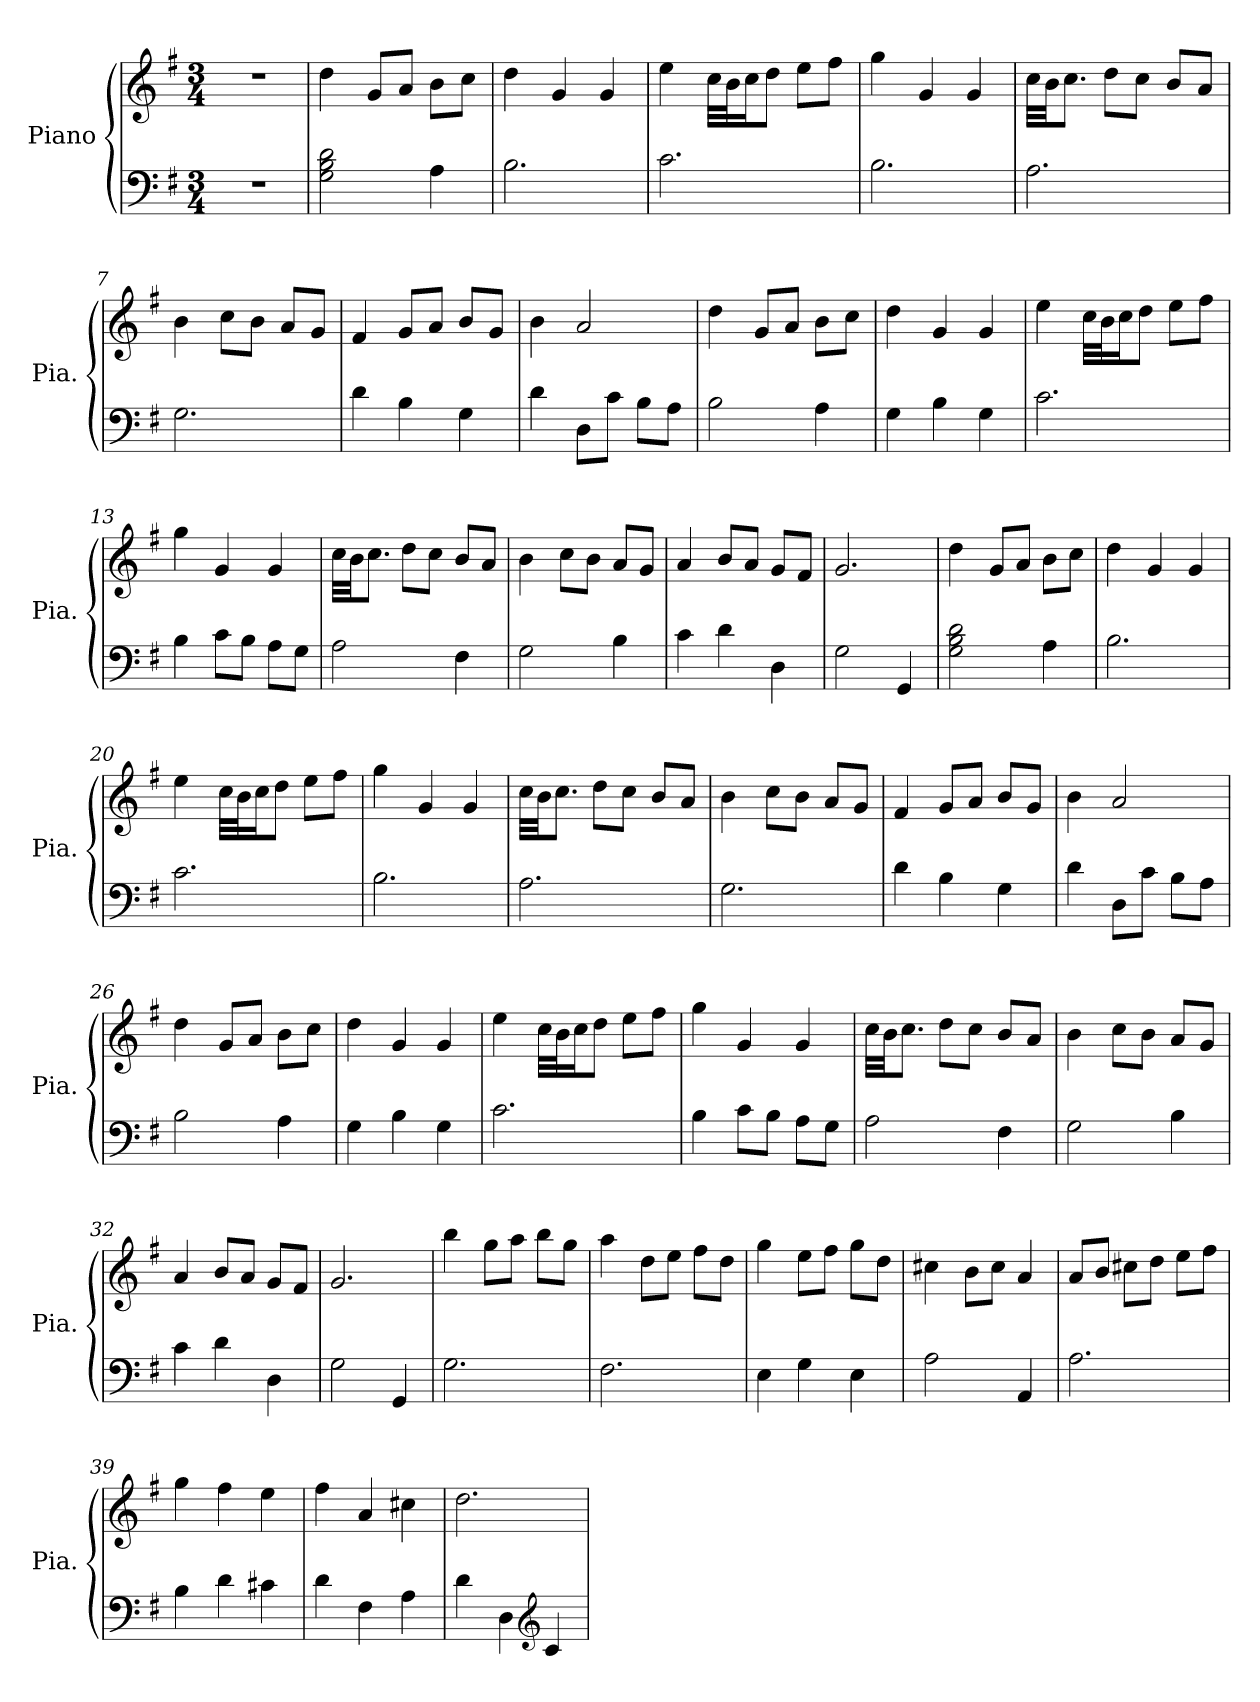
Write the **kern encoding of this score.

**kern	**kern
*part1	*part1
*staff2	*staff1
*I"Piano	*
*I'Pia.	*
*clefF4	*clefG2
*k[f#]	*k[f#]
*M3/4	*M3/4
=1	=1
2.r	2.r
=2	=2
2G\ 2B\ 2d\	4dd\
.	8g/L
.	8a/J
4A\	8b\L
.	8cc\J
=3	=3
2.B\	4dd\
.	4g/
.	4g/
=4	=4
2.c\	4ee\
.	32cc\LLL
.	32b\J
.	16cc\J
.	8dd\J
.	8ee\L
.	8ff#\J
=5	=5
2.B\	4gg\
.	4g/
.	4g/
=6	=6
2.A\	32cc\LLL
.	32b\JJ
.	8.cc\J
.	8dd\L
.	8cc\J
.	8b/L
.	8a/J
=7	=7
2.G\	4b\
.	8cc\L
.	8b\J
.	8a/L
.	8g/J
=8	=8
4d\	4f#/
4B\	8g/L
.	8a/J
4G\	8b/L
.	8g/J
!!LO:LB:g=z
=9	=9
4d\	4b\
8D\L	2a/
8c\J	.
8B\L	.
8A\J	.
=10	=10
2B\	4dd\
.	8g/L
.	8a/J
4A\	8b\L
.	8cc\J
=11	=11
4G\	4dd\
4B\	4g/
4G\	4g/
=12	=12
2.c\	4ee\
.	32cc\LLL
.	32b\J
.	16cc\J
.	8dd\J
.	8ee\L
.	8ff#\J
=13	=13
4B\	4gg\
8c\L	4g/
8B\J	.
8A\L	4g/
8G\J	.
=14	=14
2A\	32cc\LLL
.	32b\JJ
.	8.cc\J
.	8dd\L
.	8cc\J
4F#\	8b/L
.	8a/J
=15	=15
2G\	4b\
.	8cc\L
.	8b\J
4B\	8a/L
.	8g/J
!!LO:LB:g=z
=16	=16
4c\	4a/
4d\	8b/L
.	8a/J
4D\	8g/L
.	8f#/J
=17	=17
2G\	2.g/
4GG/	.
=18	=18
2G\ 2B\ 2d\	4dd\
.	8g/L
.	8a/J
4A\	8b\L
.	8cc\J
=19	=19
2.B\	4dd\
.	4g/
.	4g/
=20	=20
2.c\	4ee\
.	32cc\LLL
.	32b\J
.	16cc\J
.	8dd\J
.	8ee\L
.	8ff#\J
=21	=21
2.B\	4gg\
.	4g/
.	4g/
=22	=22
2.A\	32cc\LLL
.	32b\JJ
.	8.cc\J
.	8dd\L
.	8cc\J
.	8b/L
.	8a/J
=23	=23
2.G\	4b\
.	8cc\L
.	8b\J
.	8a/L
.	8g/J
!!LO:LB:g=z
=24	=24
4d\	4f#/
4B\	8g/L
.	8a/J
4G\	8b/L
.	8g/J
=25	=25
4d\	4b\
8D\L	2a/
8c\J	.
8B\L	.
8A\J	.
=26	=26
2B\	4dd\
.	8g/L
.	8a/J
4A\	8b\L
.	8cc\J
=27	=27
4G\	4dd\
4B\	4g/
4G\	4g/
=28	=28
2.c\	4ee\
.	32cc\LLL
.	32b\J
.	16cc\J
.	8dd\J
.	8ee\L
.	8ff#\J
=29	=29
4B\	4gg\
8c\L	4g/
8B\J	.
8A\L	4g/
8G\J	.
=30	=30
2A\	32cc\LLL
.	32b\JJ
.	8.cc\J
.	8dd\L
.	8cc\J
4F#\	8b/L
.	8a/J
!!LO:LB:g=z
=31	=31
2G\	4b\
.	8cc\L
.	8b\J
4B\	8a/L
.	8g/J
=32	=32
4c\	4a/
4d\	8b/L
.	8a/J
4D\	8g/L
.	8f#/J
=33	=33
2G\	2.g/
4GG/	.
=34	=34
2.G\	4bb\
.	8gg\L
.	8aa\J
.	8bb\L
.	8gg\J
=35	=35
2.F#\	4aa\
.	8dd\L
.	8ee\J
.	8ff#\L
.	8dd\J
=36	=36
4E\	4gg\
4G\	8ee\L
.	8ff#\J
4E\	8gg\L
.	8dd\J
=37	=37
2A\	4cc#X\
.	8b\L
.	8cc#\J
4AA/	4a/
!!LO:LB:g=z
=38	=38
2.A\	8a/L
.	8b/J
.	8cc#X\L
.	8dd\J
.	8ee\L
.	8ff#\J
=39	=39
4B\	4gg\
4d\	4ff#\
4c#X\	4ee\
=40	=40
4d\	4ff#\
4F#\	4a/
4A\	4cc#X\
=41	=41
4d\	2.dd\
4D\	.
*clefG2	*
4c/	.
=	=
*-	*-
